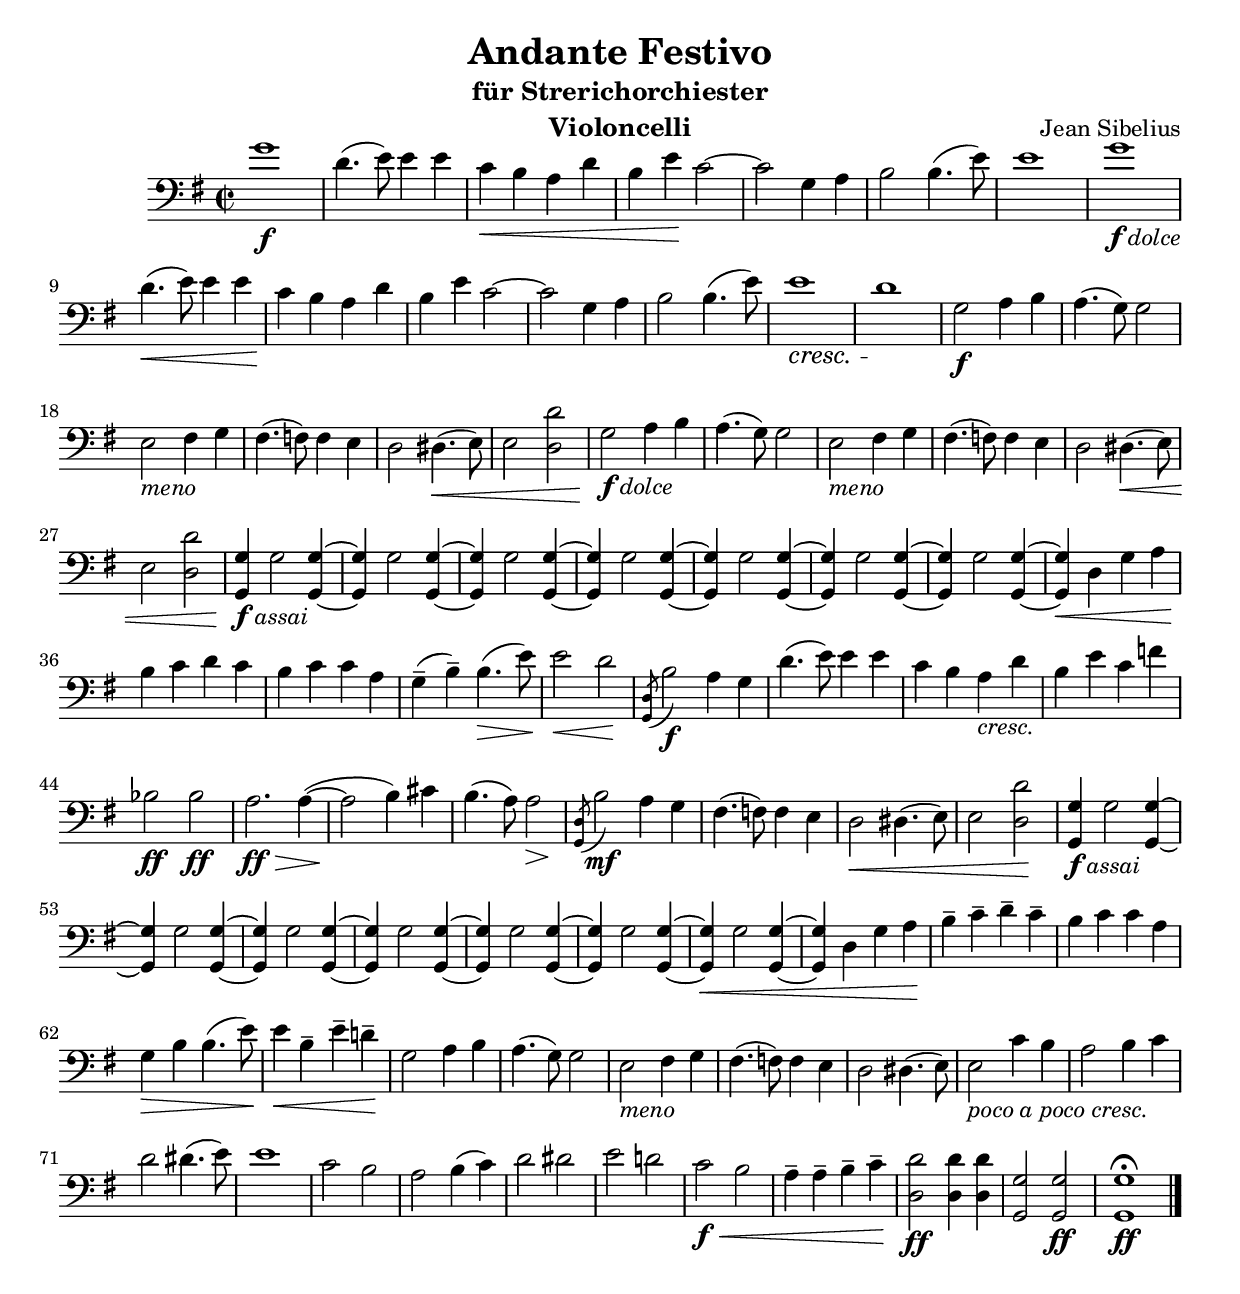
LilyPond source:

\include "../definitions.ily"
cello = \new Staff \relative c'' {
  \time 2/2
  \key g \major
  \clef "bass"
  \tag #'instrumentName {
    \set Staff.instrumentName = \vcLN
    \set Staff.shortInstrumentName = \vcSN
  }
  \set Staff.midiInstrument = \vcMN

  g1\f |
  d4.( e8) e4 e |
  c4\< b a d |
  b4 e\! c2~ |
  c2 g4 a |
  b2 b4.( e8) |
  e1 |
  g1-\markup { \dynamic f \italic dolce } |
  d4.(\< e8) e4 e |
  c4\! b a d | % 10
  b4 e c2~ |
  c2 g4 a |
  b2 b4.( e8) |
  e1\cresc |
  d1\! |
  g,2\f a4 b |
  a4.( g8) g2 |
  e2-\markup { \italic meno } fis4 g |
  fis4.( f8) f4 e |
  d2 dis4.(\< e8) | % 20
  e2 <d d'> |
  g2\!-\markup { \dynamic f \italic dolce } a4 b |
  a4.( g8) g2 |
  e2-\markup { \italic meno } fis4 g |
  fis4.( f8) f4 e |
  d2 dis4.(\< e8) |
  e2 <d d'> |
  <g, g'>4\!-\markup { \dynamic f \italic assai } g'2 <g g,>4 ~ |
  <g g,>4 g2 <g g,>4 ~ |
  <g g,>4 g2 <g g,>4 ~ | % 30
  <g g,>4 g2 <g g,>4 ~ |
  <g g,>4 g2 <g g,>4 ~ |
  <g g,>4 g2 <g g,>4 ~ |
  <g g,>4 g2 <g g,>4 ~ |
  <g g,>4\< d g a |
  b4\! c d c |
  b4 c c a |
  g4(-- b)-- b4.(\> e8) |
  e2\< d\! |
  \acciaccatura <g,, d'>8 b'2\f a4 g | % 40
  d'4.( e8) e4 e |
  c4 b a_\markup \italic "cresc." d |
  b4 e c f |
  bes,2\ff bes\ff |
  a2.\ff\> a4(~ |
  a2\! b4) cis |
  b4.( a8) << a2 { s4\> s4\! } >> |
  \acciaccatura <g, d'>8 b'2\mf a4 g |
  fis4.( f8) f4 e |
  d2\< dis4.( e8) | % 50
  e2 <d d'>\! |
  <g g,>4_\markup { \dynamic f \italic "assai" } g2 <g g,>4~ |
  <g g,>4 g2 <g g,>4~ |
  <g g,>4 g2 <g g,>4~ |
  <g g,>4 g2 <g g,>4~ |
  <g g,>4 g2 <g g,>4~ |
  <g g,>4 g2 <g g,>4~ |
  <g g,>4\< g2 <g g,>4~ |
  <g g,>4 d g a\! |
  b4-- c-- d-- c-- | % 60
  b4 c c a |
  g\> b b4.( e8) |
  e4\< b-- e-- d!--\! |
  g,2 a4 b |
  a4.( g8) g2 |
  e2_\markup \italic "meno" fis4 g |
  fis4.( f8) f4 e |
  d2 dis4.( e8) |
  e2_\markup \italic "poco a poco cresc." c'4 b |
  a2 b4 c | % 70
  d2 dis4.( e8) |
  e1 |
  c2 b |
  a2 b4( c) |
  d2 dis |
  e2 d! |
  c2\f\< b |
  a4-- a-- b-- c--\! |
  <d d,>2\ff <d d,>4 <d d,> |
  <g, g,>2 <g g,>\ff |
  <g g,>1\ff\fermata \bar "|."
}


\paper {
  check-consistency = ##t
}
\header {
  title = \title
  subtitle = \subtitle
  composer = \composer
  instrument = \vcLN
}
\score {
  \removeWithTag #'instrumentName
  \cello
}
